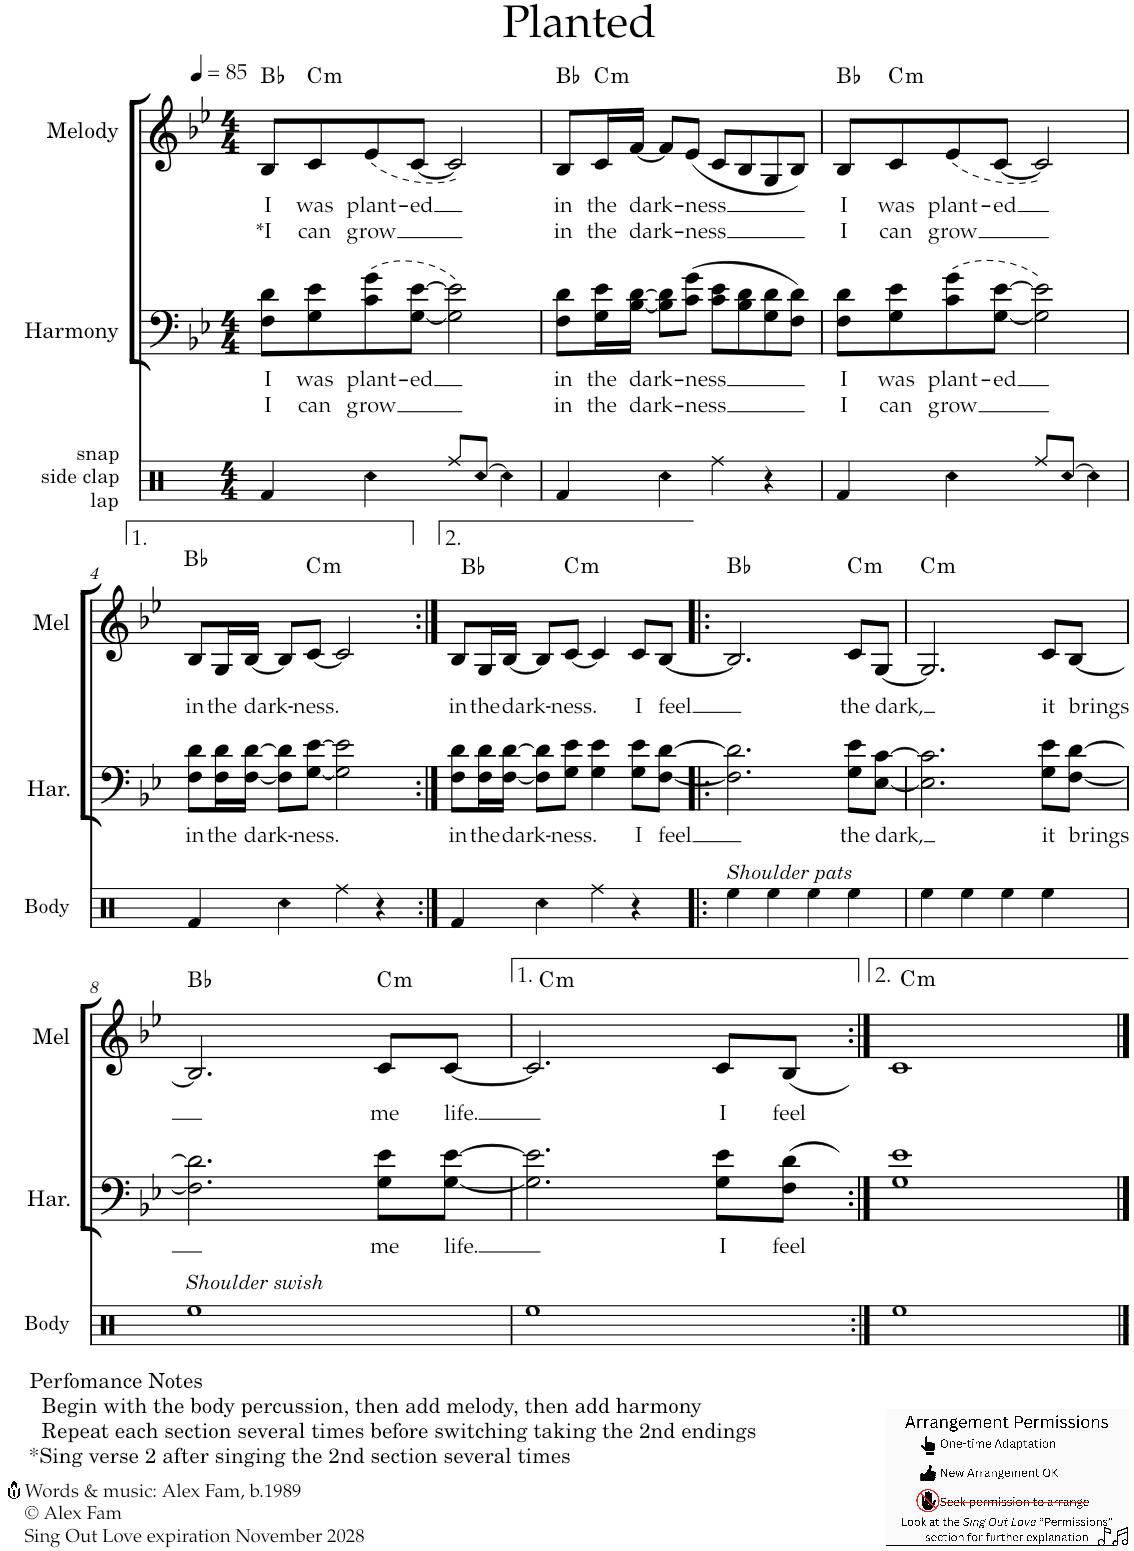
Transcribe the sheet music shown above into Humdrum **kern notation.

**kern	**kern	**text	**text	**kern	**text	**text	**harte
*part3	*part2	*part2	*part2	*part1	*part1	*part1	*part1
*staff3	*staff2	*staff2	*staff2	*staff1	*staff1	*staff1	*
*I"snap side clap lap	*I"Harmony	*	*	*I"Melody	*	*	*
*	*I'Har.	*	*	*I'Mel	*	*	*
*stria5	*	*	*	*	*	*	*
*clefX	*clefF4	*	*	*clefG2	*	*	*
*k[]	*k[b-e-]	*	*	*k[b-e-]	*	*	*
*M4/4	*M4/4	*	*	*M4/4	*	*	*
*MM85	*MM85	*	*	*MM85	*	*	*
=1	=1	=1	=1	=1	=1	=1	=1
!	!	!LO:LY:b	!LO:LY:b	!	!LO:LY:b	!LO:LY:b	!
4Rf/	8F\ 8d\L	I	I	8B-/L	I	\*I	Bb:maj
!	!	!LO:LY:b	!LO:LY:b	!	!LO:LY:b	!LO:LY:b	!LO:H:kt=m
.	8G\ 8e-\	was	can	8c/	was	can	C:min
!LO:N:head=diamond	!	!LO:LY:b	!LO:LY:b	!	!LO:LY:b	!LO:LY:b	!
4Rcc\	(8c\ 8g\	plant-	grow	(8e-/	plant-	grow	.
!	!	!LO:LY:b	!	!	!LO:LY:b	!	!
.	[8G\ [8e-\J	-ed	.	[8c/J	-ed	.	.
8Rff/L	2G\] 2e-\])	.	.	2c/])	.	.	.
!LO:N:head=diamond	!	!	!	!	!	!	!
[8Rcc/J	.	.	.	.	.	.	.
!LO:N:head=diamond	!	!	!	!	!	!	!
4Rcc\]	.	.	.	.	.	.	.
=2	=2	=2	=2	=2	=2	=2	=2
!	!	!LO:LY:b	!LO:LY:b	!	!LO:LY:b	!LO:LY:b	!
4Rf/	8F\ 8d\L	in	in	8B-/L	in	in	Bb:maj
!	!	!LO:LY:b	!LO:LY:b	!	!LO:LY:b	!LO:LY:b	!LO:H:kt=m
.	16G\ 16e-\L	the	the	16c/L	the	the	C:min
!	!	!LO:LY:b	!LO:LY:b	!	!LO:LY:b	!LO:LY:b	!
.	[16B-\ [16d\JJ	dark-	dark-	[16f/JJ	dark-	dark-	.
!LO:N:head=diamond	!	!	!	!	!	!	!
4Rcc\	8B-\] 8d\]L	.	.	8f/L]	.	.	.
!	!	!LO:LY:b	!LO:LY:b	!	!LO:LY:b	!LO:LY:b	!
.	(8c\ 8g\J	-ness	-ness	(8e-/J	-ness	-ness	.
4Rff\	8c\ 8e-\L	.	.	8c/L	.	.	.
.	8B-\ 8d\	.	.	8B-/	.	.	.
4r	8G\ 8d\	.	.	8G/	.	.	.
.	8F\ 8d\J)	.	.	8B-/J)	.	.	.
=3	=3	=3	=3	=3	=3	=3	=3
!	!	!LO:LY:b	!LO:LY:b	!	!LO:LY:b	!LO:LY:b	!
4Rf/	8F\ 8d\L	I	I	8B-/L	I	I	Bb:maj
!	!	!LO:LY:b	!LO:LY:b	!	!LO:LY:b	!LO:LY:b	!LO:H:kt=m
.	8G\ 8e-\	was	can	8c/	was	can	C:min
!LO:N:head=diamond	!	!LO:LY:b	!LO:LY:b	!	!LO:LY:b	!LO:LY:b	!
4Rcc\	(8c\ 8g\	plant-	grow	(8e-/	plant-	grow	.
!	!	!LO:LY:b	!	!	!LO:LY:b	!	!
.	[8G\ [8e-\J	-ed	.	[8c/J	-ed	.	.
8Rff/L	2G\] 2e-\])	.	.	2c/])	.	.	.
!LO:N:head=diamond	!	!	!	!	!	!	!
[8Rcc/J	.	.	.	.	.	.	.
!LO:N:head=diamond	!	!	!	!	!	!	!
4Rcc\]	.	.	.	.	.	.	.
!!LO:LB:g=z
=4	=4	=4	=4	=4	=4	=4	=4
!	!	!LO:LY:b	!	!	!LO:LY:b	!	!
4Rf/	8F\ 8d\L	in	.	8B-/L	in	.	Bb:maj
!	!	!LO:LY:b	!	!	!LO:LY:b	!	!
.	16F\ 16d\L	the	.	16G/L	the	.	.
!	!	!LO:LY:b	!	!	!LO:LY:b	!	!
.	[16F\ [16d\JJ	dark-	.	[16B-/JJ	dark-	.	.
!LO:N:head=diamond	!	!	!	!	!	!	!
4Rcc\	8F\] 8d\]L	.	.	8B-/L]	.	.	.
!	!	!LO:LY:b	!	!	!LO:LY:b	!	!LO:H:kt=m
.	[8G\ [8e-\J	-ness.	.	[8c/J	-ness.	.	C:min
4Rff\	2G\] 2e-\]	.	.	2c/]	.	.	.
4r	.	.	.	.	.	.	.
=5:|!	=5:|!	=5:|!	=5:|!	=5:|!	=5:|!	=5:|!	=5:|!
!	!	!LO:LY:b	!	!	!LO:LY:b	!	!
4Rf/	8F\ 8d\L	in	.	8B-/L	in	.	Bb:maj
!	!	!LO:LY:b	!	!	!LO:LY:b	!	!
.	16F\ 16d\L	the	.	16G/L	the	.	.
!	!	!LO:LY:b	!	!	!LO:LY:b	!	!
.	[16F\ [16d\JJ	dark-	.	[16B-/JJ	dark-	.	.
!LO:N:head=diamond	!	!	!	!	!	!	!
4Rcc\	8F\] 8d\]L	.	.	8B-/L]	.	.	.
!	!	!LO:LY:b	!	!	!LO:LY:b	!	!LO:H:kt=m
.	8G\ 8e-\J	-ness.	.	[8c/J	-ness.	.	C:min
4Rff\	4G\ 4e-\	.	.	4c/]	.	.	.
!	!	!LO:LY:b	!	!	!LO:LY:b	!	!
4r	8G\ 8e-\L	I	.	8c/L	I	.	.
!	!	!LO:LY:b	!	!	!LO:LY:b	!	!
.	[8F\ [8d\J	feel	.	[8B-/J	feel	.	.
=6!|:	=6!|:	=6!|:	=6!|:	=6!|:	=6!|:	=6!|:	=6!|:
!LO:TX:a:i:t=Shoulder pats	!	!	!	!	!	!	!
4Ree\	2.F\] 2.d\]	.	.	2.B-/]	.	.	Bb:maj
4Ree\	.	.	.	.	.	.	.
4Ree\	.	.	.	.	.	.	.
!	!	!LO:LY:b	!	!	!LO:LY:b	!	!LO:H:kt=m
4Ree\	8G\ 8e-\L	the	.	8c/L	the	.	C:min
!	!	!LO:LY:b	!	!	!LO:LY:b	!	!
.	[8E-\ [8c\J	dark,	.	[8G/J	dark,	.	.
=7	=7	=7	=7	=7	=7	=7	=7
!	!	!	!	!	!	!	!LO:H:kt=m
4Ree\	2.E-\] 2.c\]	.	.	2.G/]	.	.	C:min
4Ree\	.	.	.	.	.	.	.
4Ree\	.	.	.	.	.	.	.
!	!	!LO:LY:b	!	!	!LO:LY:b	!	!
4Ree\	8G\ 8e-\L	it	.	8c/L	it	.	.
!	!	!LO:LY:b	!	!	!LO:LY:b	!	!
.	[8F\ [8d\J	brings	.	[8B-/J	brings	.	.
!!LO:LB:g=z
=8	=8	=8	=8	=8	=8	=8	=8
!LO:TX:a:i:t=Shoulder swish	!	!	!	!	!	!	!
1Ree	2.F\] 2.d\]	.	.	2.B-/]	.	.	Bb:maj
!	!	!LO:LY:b	!	!	!LO:LY:b	!	!LO:H:kt=m
.	8G\ 8e-\L	me	.	8c/L	me	.	C:min
!	!	!LO:LY:b	!	!	!LO:LY:b	!	!
.	[8G\ [8e-\J	life.	.	[8c/J	life.	.	.
=9	=9	=9	=9	=9	=9	=9	=9
!	!	!	!	!	!	!	!LO:H:kt=m
1Ree	2.G\] 2.e-\]	.	.	2.c/]	.	.	C:min
!	!	!LO:LY:b	!	!	!LO:LY:b	!	!
.	8G\ 8e-\L	I	.	8c/L	I	.	.
!	!	!LO:LY:b	!	!	!LO:LY:b	!	!
.	(8F\ 8d\J	feel	.	(8B-/J	feel	.	.
=10:|!	=10:|!	=10:|!	=10:|!	=10:|!	=10:|!	=10:|!	=10:|!
!	!	!	!	!	!	!	!LO:H:kt=m
1Ree	1G 1e-)	.	.	1c)	.	.	C:min
==	==	==	==	==	==	==	==
*-	*-	*-	*-	*-	*-	*-	*-
